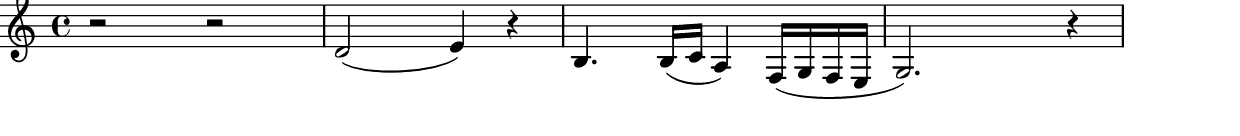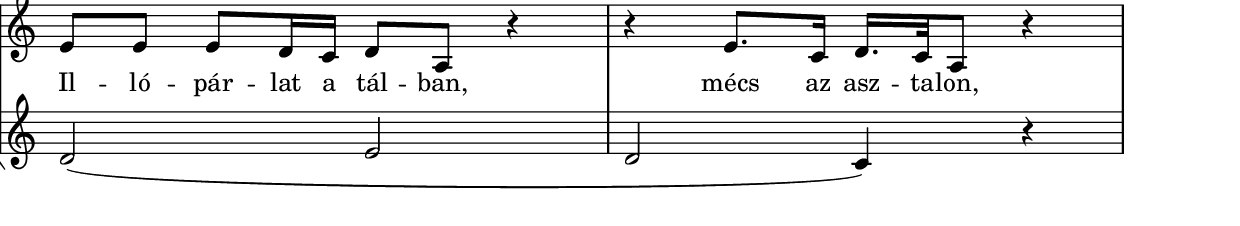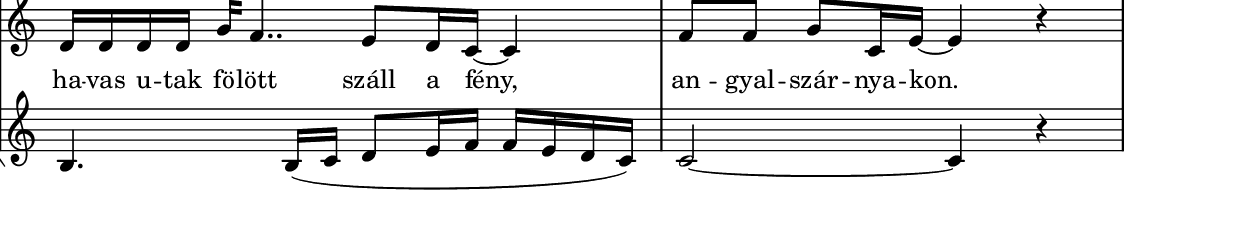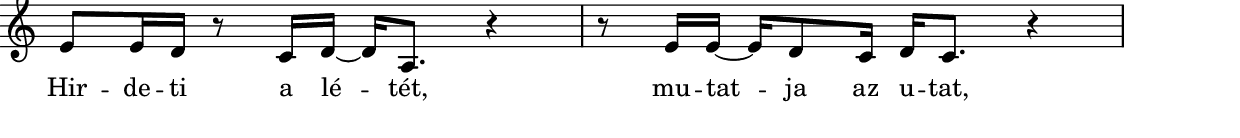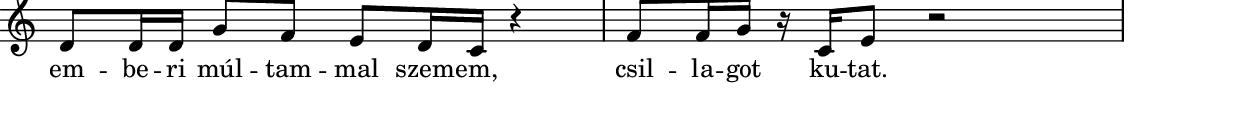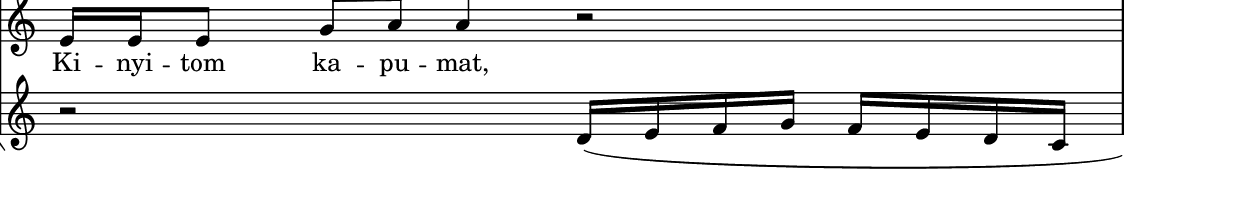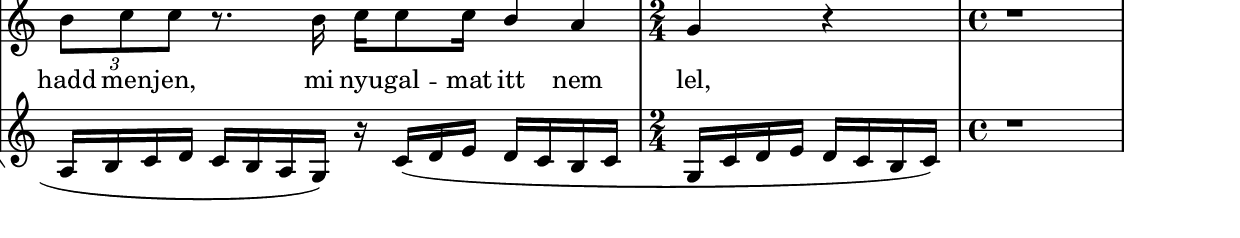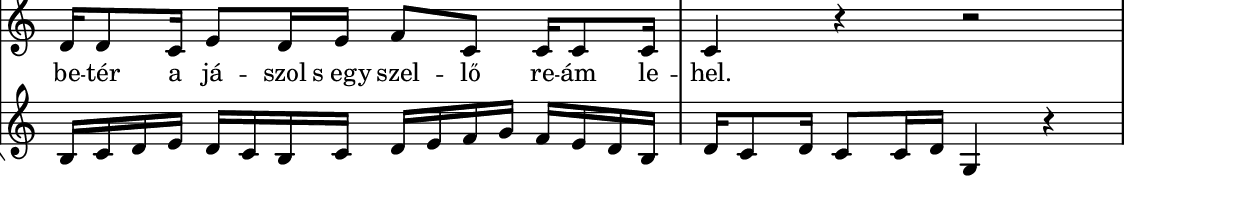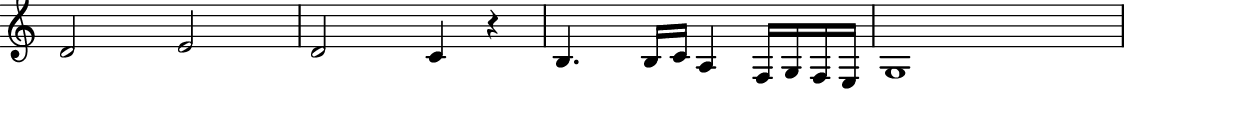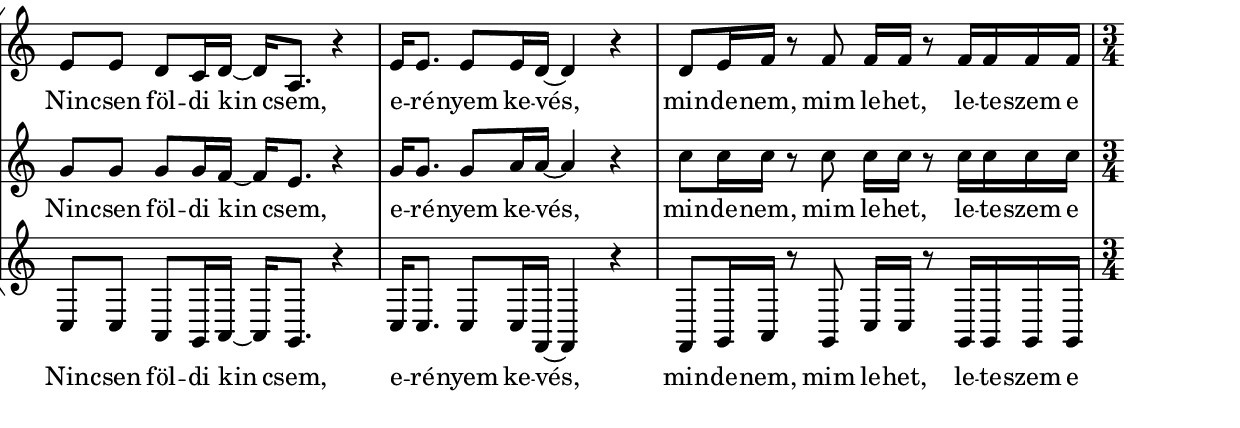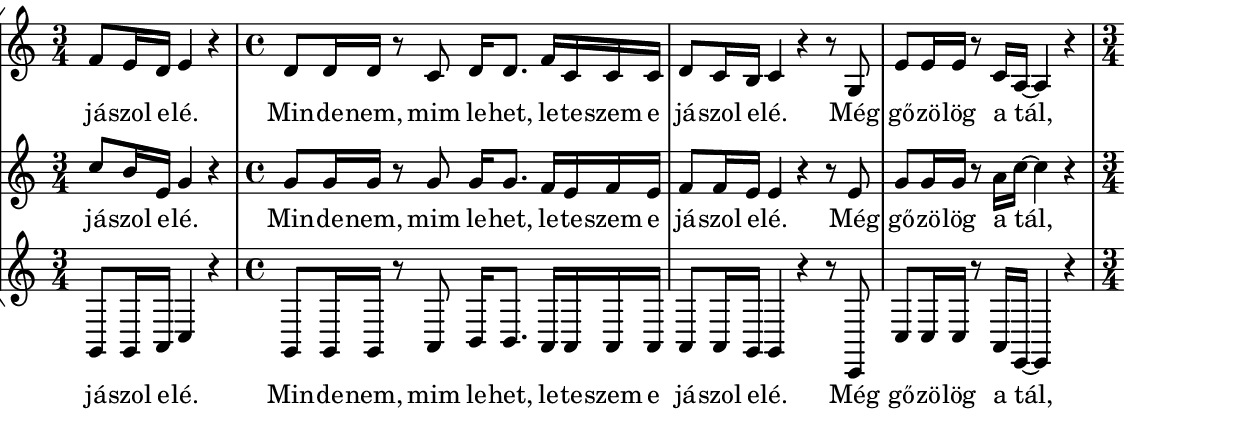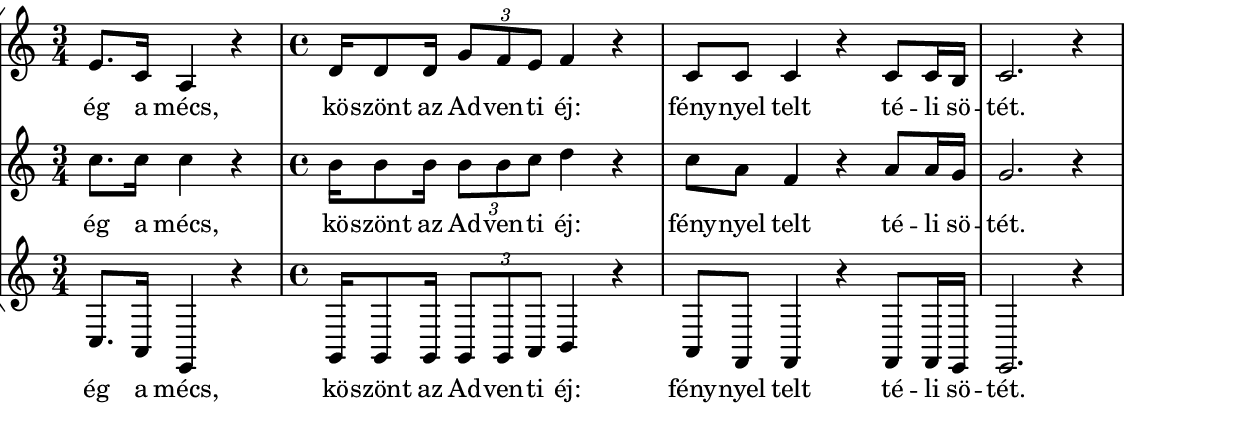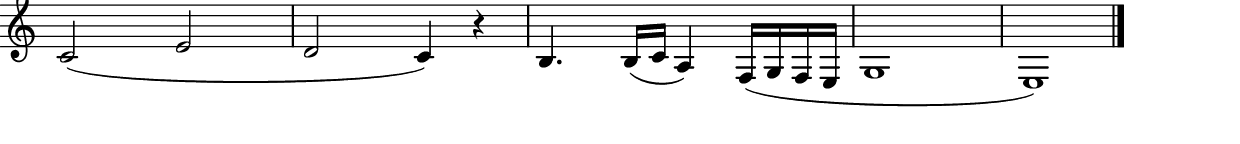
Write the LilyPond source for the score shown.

% MusicXML to Lilypond converter by Kovi

szovegAAA = \lyricmode {   \skip 4  \skip 4  \skip 4  \skip 4 "Il" -- "ló" -- "pár" -- "lat" "a" "tál" -- "ban," "mécs" "az" "asz" -- "ta" -- "lon," "ha" -- "vas" "u" -- "tak" "fö" -- "lött" "száll" "a" "fény," "an" -- "gyal" -- "szár" -- "nya" -- "kon." "Hir" -- "de" -- "ti" "a" "lé" -- "tét," "mu" -- "tat" -- "ja" "az" "u" -- "tat," "em" -- "be" -- "ri" "múl" -- "tam" -- "mal" "szem" -- "em," "csil" -- "la" -- "got" "ku" -- "tat." "Ki" -- "nyi" -- "tom" "ka" -- "pu" -- "mat," "hadd" "men" -- "jen," "mi" "nyu" -- "gal" -- "mat" "itt" "nem" "lel," "be" -- "tér" "a" "já" -- "szol" "s egy" "szel" -- "lő" "re" -- "ám" "le" -- "hel." "Nin" -- "csen" "föl" -- "di" "kin" "csem," "e" -- "ré" -- "nyem" "ke" -- "vés," "min" -- "de" -- "nem," "mim" "le" -- "het," "le" -- "te" -- "szem" "e" "já" -- "szol" "e" -- "lé." "Min" -- "de" -- "nem," "mim" "le" -- "het," "le" -- "te" -- "szem" "e" "já" -- "szol" "e" -- "lé." "Még" "gő" -- "zö" -- "lög" "a" "tál," "ég" "a" "mécs," "kö" -- "szönt" "az" "Ad" -- "ven" -- "ti" "éj:" "fény" -- "nyel" "telt" "té" -- "li" "sö" -- "tét."  \skip 4  \skip 4  \skip 4  }

szovegBAA = \lyricmode {   \skip 4  \skip 4  \skip 4  \skip 4  \skip 4  \skip 4  \skip 4  \skip 4  \skip 4  \skip 4  \skip 4  \skip 4  \skip 4  \skip 4  \skip 4  \skip 4  \skip 4  \skip 4  \skip 4  \skip 4  \skip 4  \skip 4  \skip 4  \skip 4  \skip 4  \skip 4  \skip 4  \skip 4  \skip 4  \skip 4  \skip 4  \skip 4  \skip 4  \skip 4  \skip 4  \skip 4  \skip 4  \skip 4  \skip 4  \skip 4  \skip 4  \skip 4 "Nin" -- "csen" "föl" -- "di" "kin" "csem," "e" -- "ré" -- "nyem" "ke" -- "vés," "min" -- "de" -- "nem," "mim" "le" -- "het," "le" -- "te" -- "szem" "e" "já" -- "szol" "e" -- "lé." "Min" -- "de" -- "nem," "mim" "le" -- "het," "le" -- "te" -- "szem" "e" "já" -- "szol" "e" -- "lé." "Még" "gő" -- "zö" -- "lög" "a" "tál," "ég" "a" "mécs," "kö" -- "szönt" "az" "Ad" -- "ven" -- "ti" "éj:" "fény" -- "nyel" "telt" "té" -- "li" "sö" -- "tét."  }

szovegCAA = \lyricmode {  "Nin" -- "csen" "föl" -- "di" "kin" "csem," "e" -- "ré" -- "nyem" "ke" -- "vés," "min" -- "de" -- "nem," "mim" "le" -- "het," "le" -- "te" -- "szem" "e" "já" -- "szol" "e" -- "lé." "Min" -- "de" -- "nem," "mim" "le" -- "het," "le" -- "te" -- "szem" "e" "já" -- "szol" "e" -- "lé." "Még" "gő" -- "zö" -- "lög" "a" "tál," "ég" "a" "mécs," "kö" -- "szönt" "az" "Ad" -- "ven" -- "ti" "éj:" "fény" -- "nyel" "telt" "té" -- "li" "sö" -- "tét."  }

% Analyzing...
% 3 parts
% 1 Staff
% forceBassClefActive = 
melody = {
\new StaffGroup <<
% 1 Staff
% 213 notes in the part
% 1 voices

\new Staff
\new Voice {
% 213 notes
% 38 mesaures

% Measure 1
\clef "treble"
\key c \major
\time 4/4 
r2 r2 
% Measure 2
d'2 (e'4 )r4 
% Measure 3
b4. b16 (c'16 a4 )f16 (g16 f16 e16 
% Measure 4
g2. )r4 
% Measure 5
\break
e'8 e'8 e'8 d'16 c'16 d'8 a8 r4 
% Measure 6
r4 e'8. c'16 d'16. c'32 a8 r4 
% Measure 7
d'16 d'16 d'16 d'16 g'32 f'8.. e'8 d'16 c'16~ c'4 
% Measure 8
f'8 f'8 g'8 c'16 e'16~ e'4 r4 
% Measure 9
\break
e'8 e'16 d'16 r8 c'16 d'16~ d'16 a8. r4 
% Measure 10
r8 e'16 e'16~ e'16 d'8 c'16 d'16 c'8. r4 
% Measure 11
d'8 d'16 d'16 g'8 f'8 e'8 d'16 c'16 r4 
% Measure 12
f'8 f'16 g'16 r16 c'16 e'8 r2 
% Measure 13
\break
e'16 e'16 e'8 g'16 a'16 a'8 r2 
% Measure 14
\times 2/3 { b'8 c''8 c''8  } r8. b'16 c''16 c''8 c''16 b'8 a'8 
% Measure 15
\time 2/4 
g'4 r4 
% Measure 16
\time 4/4 
r1 
% Measure 17
\break
d'16 d'8 c'16 e'8 d'16 e'16 f'8 c'8 c'16 c'8 c'16 
% Measure 18
c'4 r4 r2 
% Measure 19
r1 
% Measure 20
r1 
% Measure 21
r1 
% Measure 22
r1 
% Measure 23
\break
e'8 e'8 d'8 c'16 d'16~ d'16 a8. r4 
% Measure 24
e'16 e'8. e'8 e'16 d'16~ d'4 r4 
% Measure 25
d'8 e'16 f'16 r8 f'8 f'16 f'16 r8 f'16 f'16 f'16 f'16 
% Measure 26
\break
\time 3/4 
f'8 e'16 d'16 e'4 r4 
% Measure 27
\time 4/4 
d'8 d'16 d'16 r8 c'8 d'16 d'8. f'16 c'16 c'16 c'16 
% Measure 28
d'8 c'16 b16 c'4 r4 r8 g8 
% Measure 29
e'8 e'16 e'16 r8 c'16 a16~ a4 r4 
% Measure 30
\break
\time 3/4 
e'8. c'16 a4 r4 
% Measure 31
\time 4/4 
d'16 d'8 d'16 \times 2/3 { g'8 f'8 e'8  } f'4 r4 
% Measure 32
c'8 c'8 c'4 r4 c'8 c'16 b16 
% Measure 33
c'2. r4 
% Measure 34
\break
c'2 (e'2 
% Measure 35
d'2 c'4 )r4 
% Measure 36
b4. b16 (c'16 a4 )f16 (g16 f16 e16 
% Measure 37
g1 
% Measure 38
e1 )\bar "|." 
} % voice
\addlyrics { \szovegAAA }

% 1 Staff
% 182 notes in the part
% 1 voices

\new Staff
\new Voice {
% 182 notes
% 38 mesaures

% Measure 1
\clef "treble"
\key c \major
\time 4/4 
r1 
% Measure 2
r1 
% Measure 3
r1 
% Measure 4
r1 
% Measure 5
\break
d'2 (e'2 
% Measure 6
d'2 c'4 )r4 
% Measure 7
b4. b16 (c'16 d'8 e'16 f'16 f'16 e'16 d'16 c'16 )
% Measure 8
c'2~ c'4 r4 
% Measure 9
\break
r1 
% Measure 10
r1 
% Measure 11
r1 
% Measure 12
r1 
% Measure 13
\break
r2 d'16 (e'16 f'16 g'16 f'16 e'16 d'16 c'16 
% Measure 14
a16 b16 c'16 d'16 c'16 b16 a16 g16 )r16 c'16 (d'16 e'16 d'16 c'16 b16 c'16 
% Measure 15
\time 2/4 
g16 c'16 d'16 e'16 d'16 c'16 b16 c'16 )
% Measure 16
\time 4/4 
r1 
% Measure 17
\break
b16 c'16 d'16 e'16 d'16 c'16 b16 c'16 d'16 e'16 f'16 g'16 f'16 e'16 d'16 b16 
% Measure 18
d'16 c'8 d'16 c'8 c'16 d'16 g4 r4 
% Measure 19
d'2 e'2 
% Measure 20
d'2 c'4 r4 
% Measure 21
b4. b16 c'16 a4 f16 g16 f16 e16 
% Measure 22
g1 
% Measure 23
\break
g'8 g'8 g'8 g'16 f'16~ f'16 e'8. r4 
% Measure 24
g'16 g'8. g'8 a'16 a'16~ a'4 r4 
% Measure 25
c''8 c''16 c''16 r8 c''8 c''16 c''16 r8 c''16 c''16 c''16 c''16 
% Measure 26
\break
\time 3/4 
c''8 b'16 e'16 g'4 r4 
% Measure 27
\time 4/4 
g'8 g'16 g'16 r8 g'8 g'16 g'8. f'16 e'16 f'16 e'16 
% Measure 28
f'8 f'16 e'16 e'4 r4 r8 e'8 
% Measure 29
g'8 g'16 g'16 r8 a'16 c''16~ c''4 r4 
% Measure 30
\break
\time 3/4 
c''8. c''16 c''4 r4 
% Measure 31
\time 4/4 
b'16 b'8 b'16 \times 2/3 { b'8 b'8 c''8  } d''4 r4 
% Measure 32
c''8 a'8 f'4 r4 a'8 a'16 g'16 
% Measure 33
g'2. r4 
% Measure 34
\break
r1 
% Measure 35
r1 
% Measure 36
r1 
% Measure 37
r1 
% Measure 38
r1 \bar "|." 
} % voice
\addlyrics { \szovegBAA }

% 1 Staff
% 106 notes in the part
% 1 voices

\new Staff
\new Voice {
% 106 notes
% 38 mesaures

% Measure 1
\clef "treble"
\key c \major
\time 4/4 
r1 
% Measure 2
r1 
% Measure 3
r1 
% Measure 4
r1 
% Measure 5
\break
r1 
% Measure 6
r1 
% Measure 7
r1 
% Measure 8
r1 
% Measure 9
\break
r1 
% Measure 10
r1 
% Measure 11
r1 
% Measure 12
r1 
% Measure 13
\break
r1 
% Measure 14
r1 
% Measure 15
\time 2/4 
r2 
% Measure 16
\time 4/4 
r1 
% Measure 17
\break
r1 
% Measure 18
r1 
% Measure 19
r1 
% Measure 20
r1 
% Measure 21
r1 
% Measure 22
r1 
% Measure 23
\break
c8 c8 a,8 g,16 a,16~ a,16 g,8. r4 
% Measure 24
c16 c8. c8 c16 f,16~ f,4 r4 
% Measure 25
f,8 g,16 a,16 r8 g,8 c16 c16 r8 g,16 g,16 g,16 g,16 
% Measure 26
\break
\time 3/4 
g,8 g,16 a,16 c4 r4 
% Measure 27
\time 4/4 
g,8 g,16 g,16 r8 a,8 b,16 b,8. a,16 a,16 a,16 a,16 
% Measure 28
a,8 a,16 g,16 g,4 r4 r8 c,8 
% Measure 29
c8 c16 c16 r8 a,16 e,16~ e,4 r4 
% Measure 30
\break
\time 3/4 
c8. a,16 e,4 r4 
% Measure 31
\time 4/4 
g,16 g,8 g,16 \times 2/3 { g,8 g,8 a,8  } b,4 r4 
% Measure 32
a,8 f,8 f,4 r4 f,8 f,16 e,16 
% Measure 33
e,2. r4 
% Measure 34
\break
r1 
% Measure 35
r1 
% Measure 36
r1 
% Measure 37
r1 
% Measure 38
r1 \bar "|." 
} % voice
\addlyrics { \szovegCAA }

>>
} % melody


harmonies = \chordmode {
% 42 chords
\germanChords
c4 s4 a4:m7 s4 c4 s4 a4:m7 s4 g4 s4 f4 s4 c4 s4 s4 s4 c4 s4 a4:m7 s4 c4 s4 a4:m7 s4 g4 s4 s4 s4 f4 s4 c4 s4 c4 s4 a4:m7 s4 c4 s4 a4:m7 s4 g4 s4 s4 s4 f4 s4 c4 s4 c4 s4 d4:m s4 s4 s4 s4 s4 c4 s4 s4 s4 s4 s4 g4 s4 f4 s4 c4 s4 s4 s4 c4 s4 a4:m7 s4 c4 s4 a4:m7 s4 g4 s4 f4 s4 c4 s4 s4 s4 s4 s4 s4 s4 s4 s4 s4 s4 s4 s4 s4 s4 s4 s4 s4 s4 s4 s4 s4 s4 s4 s4 s4 s4 s4 s4 s4 s4 s4 s4 s4 s4 s4 s4 s4 s4 s4 s4 s4 s4 s4 s4 c4 s4 a4:m7 s4 c4 s4 a4:m7 s4 g4 s4 f4 s8. c16 c4
}

\include "../../definitions.ly"
